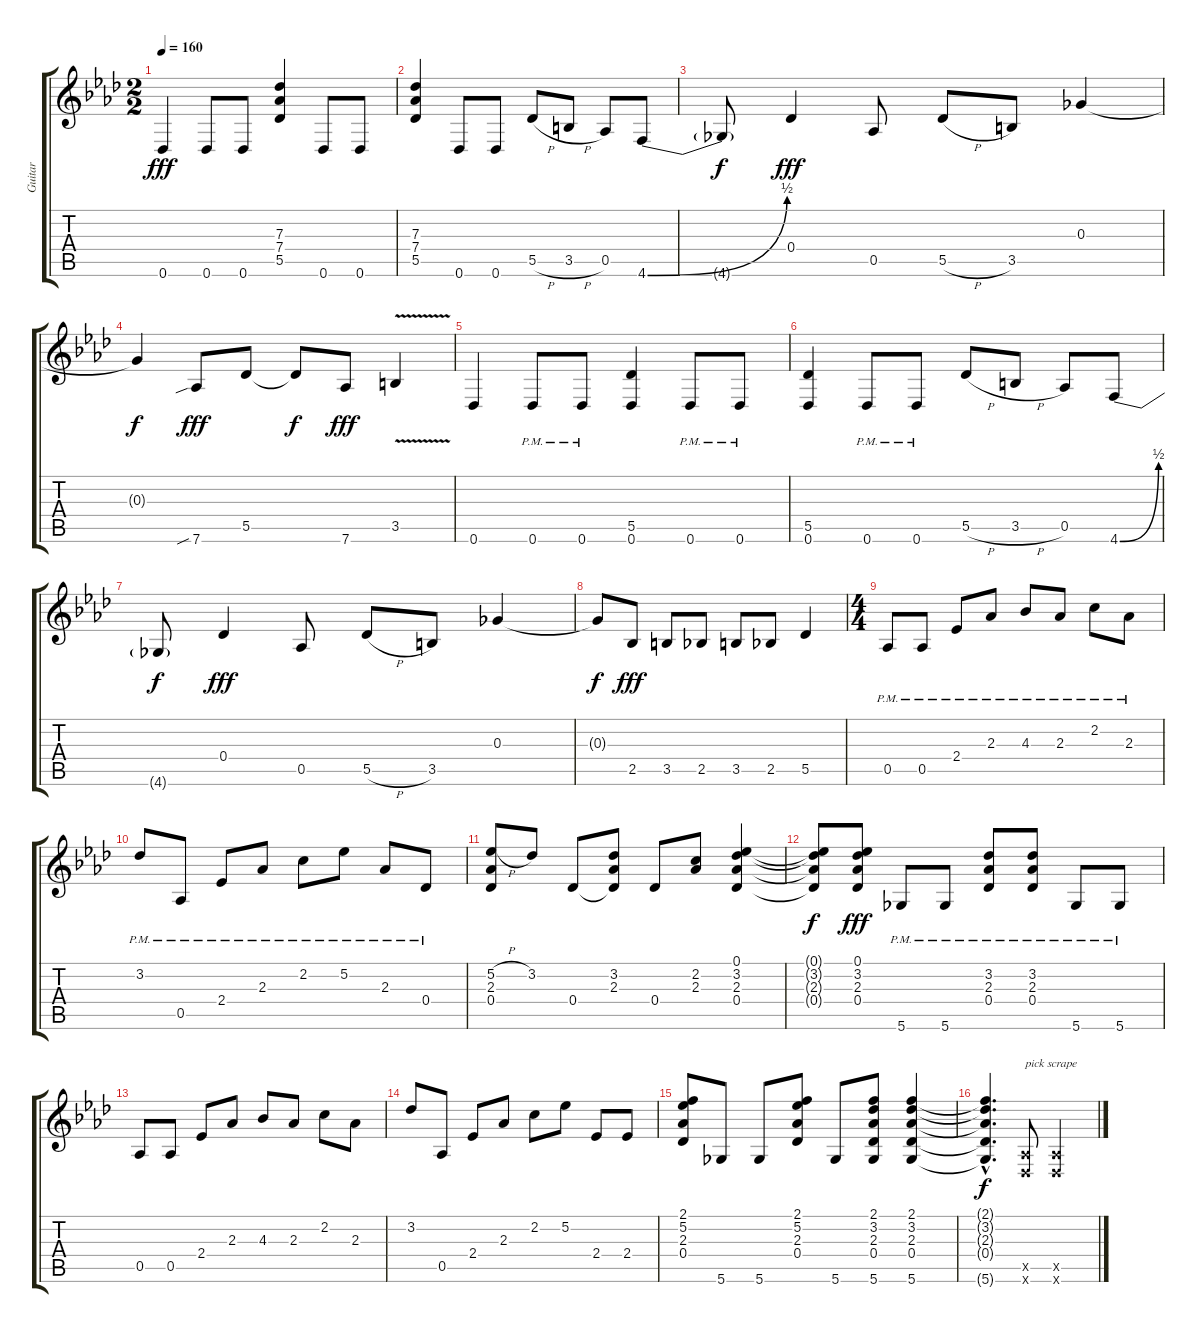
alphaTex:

\track ("Guitar" "Guitar") {instrument distortionguitar}
\staff {score tabs}
\tuning (Eb4 Bb3 Gb3 Db3 Ab2 Db2) {hide}
\ts (2 2)
\tempo 160
\clef g2
\ks ab
0.6.4{dy fff} 0.6.8 0.6.8 (7.3 7.4 5.5).4 0.6.8 0.6.8 |
(7.3 7.4 5.5).4 0.6.8 0.6.8 5.5{h}.8 3.5{h}.8 0.5.8 4.6{be (bend 0 0 60 2)}.8 |
4.6{t}.8{dy f} 0.4.4{dy fff} 0.5.8 5.5{h}.8 3.5.8 0.3.4 |
0.3{t}.4{dy f} 7.6{sib}.8{dy fff} 5.5.8 5.5{t}.8{dy f} 7.6.8{dy fff} 3.5{v}.4 |
0.6.4 0.6{pm}.8 0.6{pm}.8 (5.5 0.6).4 0.6{pm}.8 0.6{pm}.8 |
(5.5 0.6).4 0.6{pm}.8 0.6{pm}.8 5.5{h}.8 3.5{h}.8 0.5.8 4.6{be (bend 0 0 60 2)}.8 |
4.6{t}.8{dy f} 0.4.4{dy fff} 0.5.8 5.5{h}.8 3.5.8 0.3.4 |
0.3{t}.8{dy f} 2.5.8{dy fff} 3.5.8 2.5.8 3.5.8 2.5.8 5.5.4 |
\ts (4 4)
0.5{pm}.8 0.5{pm}.8 2.4{pm}.8 2.3{pm}.8 4.3{pm}.8 2.3{pm}.8 2.2{pm}.8 2.3{pm}.8 |
3.2{pm}.8 0.5{pm}.8 2.4{pm}.8 2.3{pm}.8 2.2{pm}.8 5.2{pm}.8 2.3{pm}.8 0.4{pm}.8 |
(5.2{h} 2.3 0.4).8 3.2.8 0.4.8 (3.2 2.3 0.4{t}).8 0.4.8 (2.2 2.3).8 (0.1 3.2 2.3 0.4).4 |
(0.1{t} 3.2{t} 2.3{t} 0.4{t}).8{dy f} (0.1 3.2 2.3 0.4).8{dy fff} 5.6{pm}.8 5.6{pm}.8 (3.2{pm} 2.3{pm} 0.4{pm}).8 (3.2{pm} 2.3{pm} 0.4{pm}).8 5.6{pm}.8 5.6{pm}.8 |
0.5.8 0.5.8 2.4.8 2.3.8 4.3.8 2.3.8 2.2.8 2.3.8 |
3.2.8 0.5.8 2.4.8 2.3.8 2.2.8 5.2.8 2.4.8 2.4.8 |
(2.1 5.2 2.3 0.4).8 5.6.8 5.6.8 (2.1 5.2 2.3 0.4).8 5.6.8 (2.1 3.2 2.3 0.4 5.6).8 (2.1 3.2 2.3 0.4 5.6).4 |
(2.1{hac t} 3.2{hac t} 2.3{hac t} 0.4{hac t} 5.6{hac t}).4{d dy f} (0.5{x} 0.6{x}).8{txt "pick scrape"} (0.5{x} 0.6{x}).2
